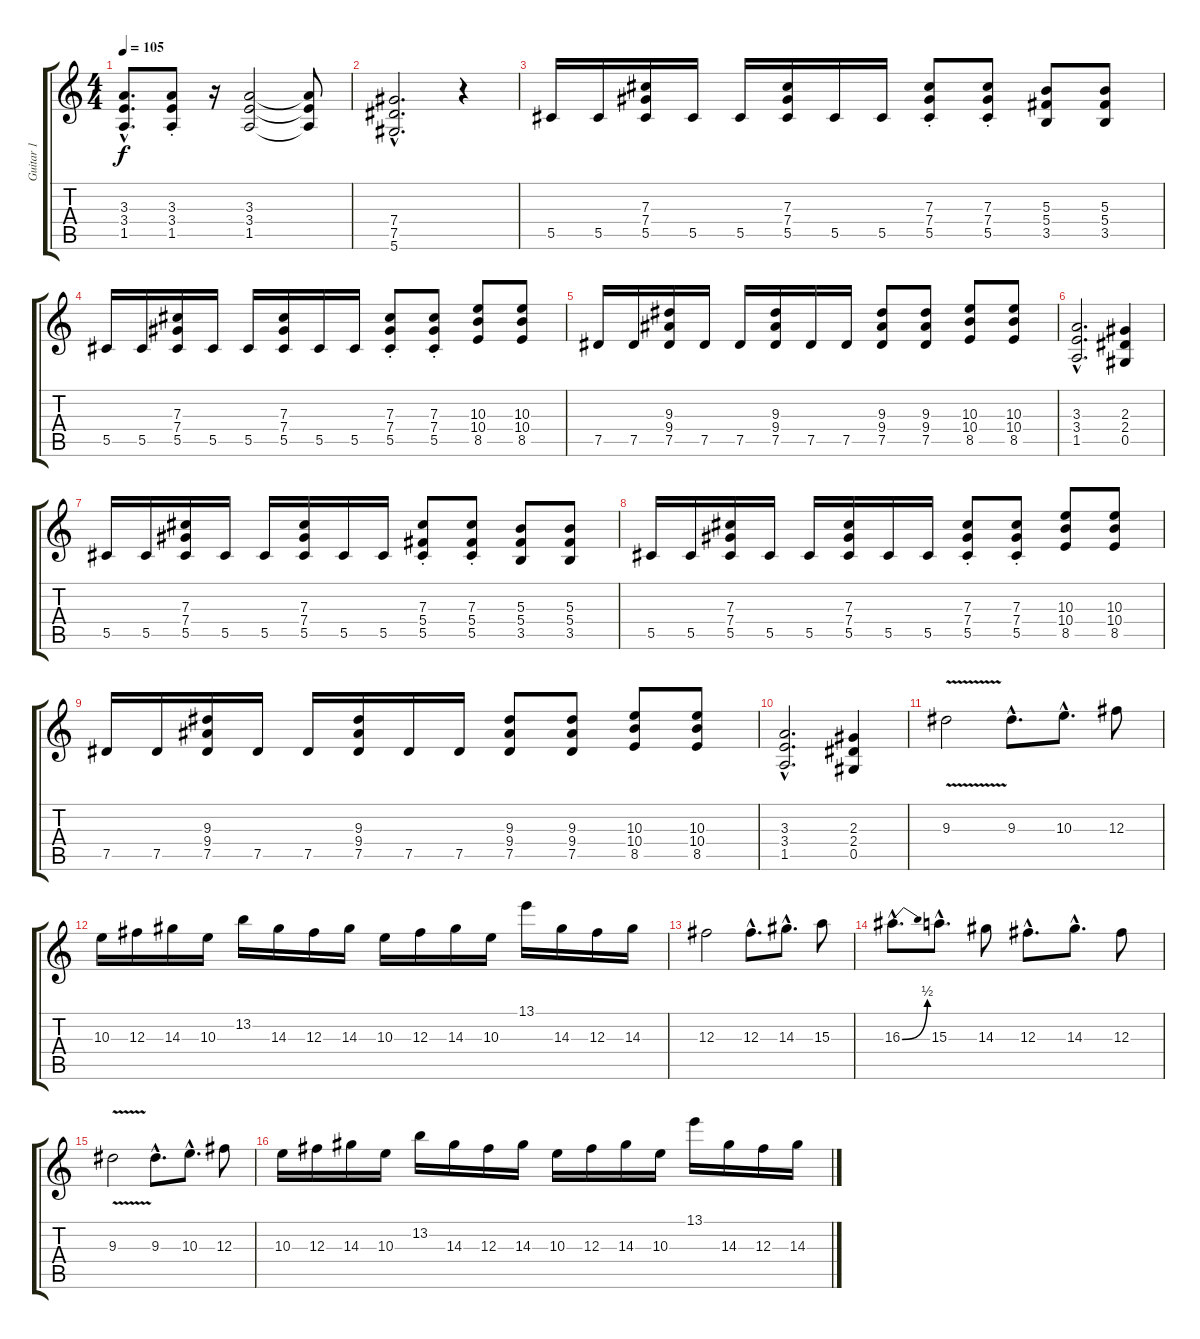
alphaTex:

\track ("Guitar 1" "Guitar 1") {instrument distortionguitar}
\staff {score tabs}
\tuning (Eb4 Bb3 Gb3 Db3 Ab2 Eb2) {hide}
\ts (4 4)
\tempo 105
\clef g2
\ks c
(3.3{hac} 3.4{hac} 1.5{hac}).8{d dy f} (3.3 3.4 1.5{st}).8 r.16 (3.3 3.4 1.5).2 (3.3{t} 3.4{t} 1.5{t}).8 |
(7.4{hac} 7.5{hac} 5.6{hac}).2{d} r.4 |
5.5.16 5.5.16 (7.3 7.4 5.5).16 5.5.16 5.5.16 (7.3 7.4 5.5).16 5.5.16 5.5.16 (7.3{st} 7.4{st} 5.5{st}).8 (7.3{st} 7.4{st} 5.5{st}).8 (5.3 5.4 3.5).8 (5.3 5.4 3.5).8 |
5.5.16 5.5.16 (7.3 7.4 5.5).16 5.5.16 5.5.16 (7.3 7.4 5.5).16 5.5.16 5.5.16 (7.3{st} 7.4{st} 5.5{st}).8 (7.3{st} 7.4{st} 5.5{st}).8 (10.3 10.4 8.5).8 (10.3 10.4 8.5).8 |
7.5.16 7.5.16 (9.3 9.4 7.5).16 7.5.16 7.5.16 (9.3 9.4 7.5).16 7.5.16 7.5.16 (9.3 9.4 7.5).8 (9.3 9.4 7.5).8 (10.3 10.4 8.5).8 (10.3 10.4 8.5).8 |
(3.3{hac} 3.4{hac} 1.5{hac}).2{d} (2.3 2.4 0.5).4 |
5.5.16 5.5.16 (7.3 7.4 5.5).16 5.5.16 5.5.16 (7.3 7.4 5.5).16 5.5.16 5.5.16 (7.3{st} 5.4 5.5{st}).8 (7.3{st} 5.4 5.5{st}).8 (5.3 5.4 3.5).8 (5.3 5.4 3.5).8 |
5.5.16 5.5.16 (7.3 7.4 5.5).16 5.5.16 5.5.16 (7.3 7.4 5.5).16 5.5.16 5.5.16 (7.3{st} 7.4{st} 5.5{st}).8 (7.3{st} 7.4{st} 5.5{st}).8 (10.3 10.4 8.5).8 (10.3 10.4 8.5).8 |
7.5.16 7.5.16 (9.3 9.4 7.5).16 7.5.16 7.5.16 (9.3 9.4 7.5).16 7.5.16 7.5.16 (9.3 9.4 7.5).8 (9.3 9.4 7.5).8 (10.3 10.4 8.5).8 (10.3 10.4 8.5).8 |
(3.3{hac} 3.4{hac} 1.5{hac}).2{d} (2.3 2.4 0.5).4 |
9.3{v}.2 9.3{hac}.8{d} 10.3{hac}.8{d} 12.3.8 |
10.3.16 12.3.16 14.3.16 10.3.16 13.2.16 14.3.16 12.3.16 14.3.16 10.3.16 12.3.16 14.3.16 10.3.16 13.1.16 14.3.16 12.3.16 14.3.16 |
12.3.2 12.3{hac}.8{d} 14.3{hac}.8{d} 15.3.8 |
16.3{be (bend 0 0 60 2) hac}.8{d} 15.3{hac}.8{d} 14.3.8 12.3{hac}.8{d} 14.3{hac}.8{d} 12.3.8 |
9.3{v}.2 9.3{hac}.8{d} 10.3{hac}.8{d} 12.3.8 |
10.3.16 12.3.16 14.3.16 10.3.16 13.2.16 14.3.16 12.3.16 14.3.16 10.3.16 12.3.16 14.3.16 10.3.16 13.1.16 14.3.16 12.3.16 14.3.16
